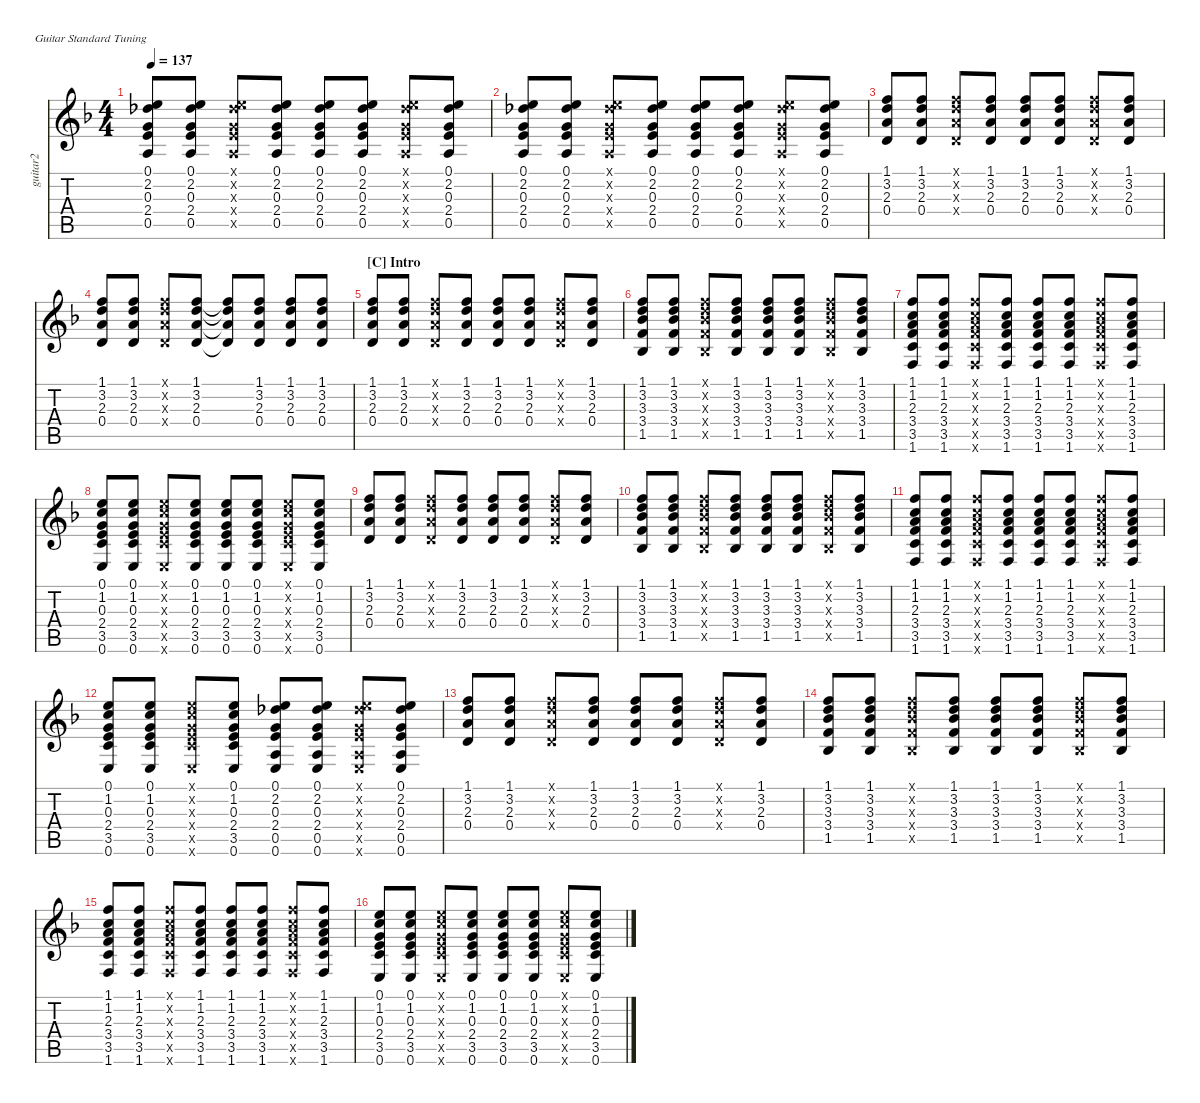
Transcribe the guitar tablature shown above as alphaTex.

\defaultSystemsLayout 4
\hideDynamics
\bracketExtendMode nobrackets
\otherSystemsTrackNameOrientation horizontal
\track ("Guitar2" "guitar2") {defaultSystemsLayout 4 instrument electricguitarclean}
\staff {score tabs}
\tuning (E4 B3 G3 D3 A2 E2)
\ts (4 4)
\tempo 137
\clef g2
\ks f
(0.5 2.4 0.3 2.2 0.1).8{dy mf} (0.5 2.4 0.3 2.2 0.1).8 (0.5{x} 2.4{x} 0.3{x} 2.2{x} 0.1{x}).8 (0.5 2.4 0.3 2.2 0.1).8 (0.5 2.4 0.3 2.2 0.1).8 (0.5 2.4 0.3 2.2 0.1).8 (0.5{x} 2.4{x} 0.3{x} 2.2{x} 0.1{x}).8 (0.5 2.4 0.3 2.2 0.1).8 |
(0.5 2.4 0.3 2.2 0.1).8 (0.5 2.4 0.3 2.2 0.1).8 (0.5{x} 2.4{x} 0.3{x} 2.2{x} 0.1{x}).8 (0.5 2.4 0.3 2.2 0.1).8 (0.5 2.4 0.3 2.2 0.1).8 (0.5 2.4 0.3 2.2 0.1).8 (0.5{x} 2.4{x} 0.3{x} 2.2{x} 0.1{x}).8 (0.5 2.4 0.3 2.2 0.1).8 |
(0.4 2.3 3.2 1.1).8 (0.4 2.3 3.2 1.1).8 (0.4{x} 2.3{x} 3.2{x} 1.1{x}).8 (0.4 2.3 3.2 1.1).8 (0.4 2.3 3.2 1.1).8 (0.4 2.3 3.2 1.1).8 (0.4{x} 2.3{x} 3.2{x} 1.1{x}).8 (0.4 2.3 3.2 1.1).8 |
(0.4 2.3 3.2 1.1).8 (0.4 2.3 3.2 1.1).8 (0.4{x} 2.3{x} 3.2{x} 1.1{x}).8 (0.4 2.3 3.2 1.1).8 (0.4{t} 2.3{t} 3.2{t} 1.1{t}).8 (0.4 2.3 3.2 1.1).8 (0.4 2.3 3.2 1.1).8 (0.4 2.3 3.2 1.1).8 |
\section ("C" "Intro")
(0.4 2.3 3.2 1.1).8 (0.4 2.3 3.2 1.1).8 (0.4{x} 2.3{x} 3.2{x} 1.1{x}).8 (0.4 2.3 3.2 1.1).8 (0.4 2.3 3.2 1.1).8 (0.4 2.3 3.2 1.1).8 (0.4{x} 2.3{x} 3.2{x} 1.1{x}).8 (0.4 2.3 3.2 1.1).8 |
(1.5 3.4 3.3 3.2 1.1).8 (1.5 3.4 3.3 3.2 1.1).8 (1.5{x} 3.4{x} 3.3{x} 3.2{x} 1.1{x}).8 (1.5 3.4 3.3 3.2 1.1).8 (1.5 3.4 3.3 3.2 1.1).8 (1.5 3.4 3.3 3.2 1.1).8 (1.5{x} 3.4{x} 3.3{x} 3.2{x} 1.1{x}).8 (1.5 3.4 3.3 3.2 1.1).8 |
(1.6 3.5 3.4 2.3 1.2 1.1).8 (1.6 3.5 3.4 2.3 1.2 1.1).8 (1.6{x} 3.5{x} 3.4{x} 2.3{x} 1.2{x} 1.1{x}).8 (1.6 3.5 3.4 2.3 1.2 1.1).8 (1.6 3.5 3.4 2.3 1.2 1.1).8 (1.6 3.5 3.4 2.3 1.2 1.1).8 (1.6{x} 3.5{x} 3.4{x} 2.3{x} 1.2{x} 1.1{x}).8 (1.6 3.5 3.4 2.3 1.2 1.1).8 |
(3.5 0.6 2.4 0.3 1.2 0.1).8 (3.5 0.6 2.4 0.3 1.2 0.1).8 (3.5{x} 0.6{x} 2.4{x} 0.3{x} 1.2{x} 0.1{x}).8 (3.5 0.6 2.4 0.3 1.2 0.1).8 (3.5 0.6 2.4 0.3 1.2 0.1).8 (3.5 0.6 2.4 0.3 1.2 0.1).8 (3.5{x} 0.6{x} 2.4{x} 0.3{x} 1.2{x} 0.1{x}).8 (3.5 0.6 2.4 0.3 1.2 0.1).8 |
(0.4 2.3 3.2 1.1).8 (0.4 2.3 3.2 1.1).8 (0.4{x} 2.3{x} 3.2{x} 1.1{x}).8 (0.4 2.3 3.2 1.1).8 (0.4 2.3 3.2 1.1).8 (0.4 2.3 3.2 1.1).8 (0.4{x} 2.3{x} 3.2{x} 1.1{x}).8 (0.4 2.3 3.2 1.1).8 |
(1.5 3.4 3.3 3.2 1.1).8 (1.5 3.4 3.3 3.2 1.1).8 (1.5{x} 3.4{x} 3.3{x} 3.2{x} 1.1{x}).8 (1.5 3.4 3.3 3.2 1.1).8 (1.5 3.4 3.3 3.2 1.1).8 (1.5 3.4 3.3 3.2 1.1).8 (1.5{x} 3.4{x} 3.3{x} 3.2{x} 1.1{x}).8 (1.5 3.4 3.3 3.2 1.1).8 |
(1.6 3.5 3.4 2.3 1.2 1.1).8 (1.6 3.5 3.4 2.3 1.2 1.1).8 (1.6{x} 3.5{x} 3.4{x} 2.3{x} 1.2{x} 1.1{x}).8 (1.6 3.5 3.4 2.3 1.2 1.1).8 (1.6 3.5 3.4 2.3 1.2 1.1).8 (1.6 3.5 3.4 2.3 1.2 1.1).8 (1.6{x} 3.5{x} 3.4{x} 2.3{x} 1.2{x} 1.1{x}).8 (1.6 3.5 3.4 2.3 1.2 1.1).8 |
(3.5 0.6 2.4 0.3 1.2 0.1).8 (3.5 0.6 2.4 0.3 1.2 0.1).8 (3.5{x} 0.6{x} 2.4{x} 0.3{x} 1.2{x} 0.1{x}).8 (3.5 0.6 2.4 0.3 1.2 0.1).8 (0.5 2.2 2.4 0.3 0.6 0.1).8 (0.5 2.2 2.4 0.3 0.6 0.1).8 (0.5{x} 2.2{x} 2.4{x} 0.3{x} 0.6{x} 0.1{x}).8 (0.5 2.2 2.4 0.3 0.6 0.1).8 |
(0.4 2.3 3.2 1.1).8 (0.4 2.3 3.2 1.1).8 (0.4{x} 2.3{x} 3.2{x} 1.1{x}).8 (0.4 2.3 3.2 1.1).8 (0.4 2.3 3.2 1.1).8 (0.4 2.3 3.2 1.1).8 (0.4{x} 2.3{x} 3.2{x} 1.1{x}).8 (0.4 2.3 3.2 1.1).8 |
(1.5 3.4 3.3 3.2 1.1).8 (1.5 3.4 3.3 3.2 1.1).8 (1.5{x} 3.4{x} 3.3{x} 3.2{x} 1.1{x}).8 (1.5 3.4 3.3 3.2 1.1).8 (1.5 3.4 3.3 3.2 1.1).8 (1.5 3.4 3.3 3.2 1.1).8 (1.5{x} 3.4{x} 3.3{x} 3.2{x} 1.1{x}).8 (1.5 3.4 3.3 3.2 1.1).8 |
(1.6 3.5 3.4 2.3 1.2 1.1).8 (1.6 3.5 3.4 2.3 1.2 1.1).8 (1.6{x} 3.5{x} 3.4{x} 2.3{x} 1.2{x} 1.1{x}).8 (1.6 3.5 3.4 2.3 1.2 1.1).8 (1.6 3.5 3.4 2.3 1.2 1.1).8 (1.6 3.5 3.4 2.3 1.2 1.1).8 (1.6{x} 3.5{x} 3.4{x} 2.3{x} 1.2{x} 1.1{x}).8 (1.6 3.5 3.4 2.3 1.2 1.1).8 |
(3.5 0.6 2.4 0.3 1.2 0.1).8 (3.5 0.6 2.4 0.3 1.2 0.1).8 (3.5{x} 0.6{x} 2.4{x} 0.3{x} 1.2{x} 0.1{x}).8 (3.5 0.6 2.4 0.3 1.2 0.1).8 (3.5 0.6 2.4 0.3 1.2 0.1).8 (3.5 0.6 2.4 0.3 1.2 0.1).8 (3.5{x} 0.6{x} 2.4{x} 0.3{x} 1.2{x} 0.1{x}).8 (3.5 0.6 2.4 0.3 1.2 0.1).8
